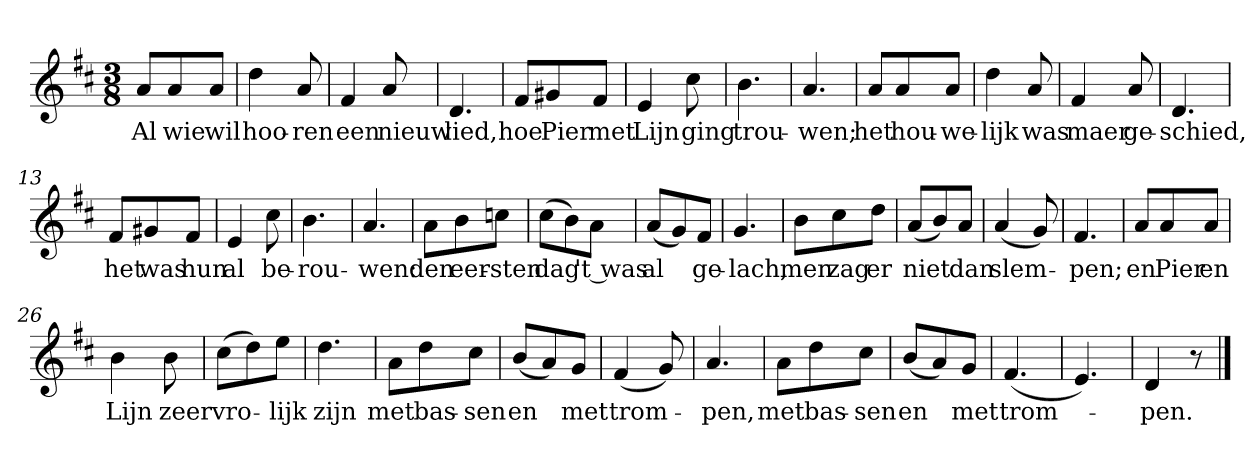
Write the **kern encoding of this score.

**kern	**text
*part1	*part1
*staff1	*staff1
*clefG2	*
*k[f#c#]	*
*D:	*
*M3/8	*
*MM120	*
=1	=1
8a/L	Al
8a/	wie
8a/J	wil
=2	=2
4dd	hoo-
8a	-ren
=3	=3
4f#	een
8a	nieuw
=4	=4
4.d	lied,
=5	=5
8f#/L	hoe
8g#X/	Pier
8f#/J	met
=6	=6
4e	Lijn
8cc#	ging
=7	=7
4.b	trou-
=8	=8
4.a	-wen;
=9	=9
8a/L	het
8a/	hou-
8a/J	-we-
=10	=10
4dd	-lijk
8a	was
=11	=11
4f#	maer
8a	ge-
=12	=12
4.d	-schied,
=13	=13
8f#/L	het
8g#X/	was
8f#/J	hun
=14	=14
4e	al
8cc#	be-
=15	=15
4.b	-rou-
=16	=16
4.a	-wen:
=17	=17
8a\L	den
8b\	eer-
8ccn\J	-sten
=18	=18
(8cc#\L	dag
8b\)	.
8a\J	't was
=19	=19
(8a/L	al
8g/)	.
8f#/J	ge-
=20	=20
4.g	-lach,
=21	=21
8b\L	men
8cc#\	zag
8dd\J	er
=22	=22
(8a/L	niet
8b/)	.
8a/J	dan
=23	=23
(4a	slem-
8g)	.
=24	=24
4.f#	-pen;
=25	=25
8a/L	en
8a/	Pier
8a/J	en
=26	=26
4b	Lijn
8b	zeer
=27	=27
(8cc#\L	vro-
8dd\)	.
8ee\J	-lijk
=28	=28
4.dd	zijn
=29	=29
8a\L	met
8dd\	bas-
8cc#\J	-sen
=30	=30
(8b/L	en
8a/)	.
8g/J	met
=31	=31
(4f#	trom-
8g)	.
=32	=32
4.a	-pen,
=33	=33
8a\L	met
8dd\	bas-
8cc#\J	-sen
=34	=34
(8b/L	en
8a/)	.
8g/J	met
=35	=35
(4.f#	trom-
=36	=36
4.e)	.
=37	=37
4d	-pen.
8r	.
==	==
*-	*-
